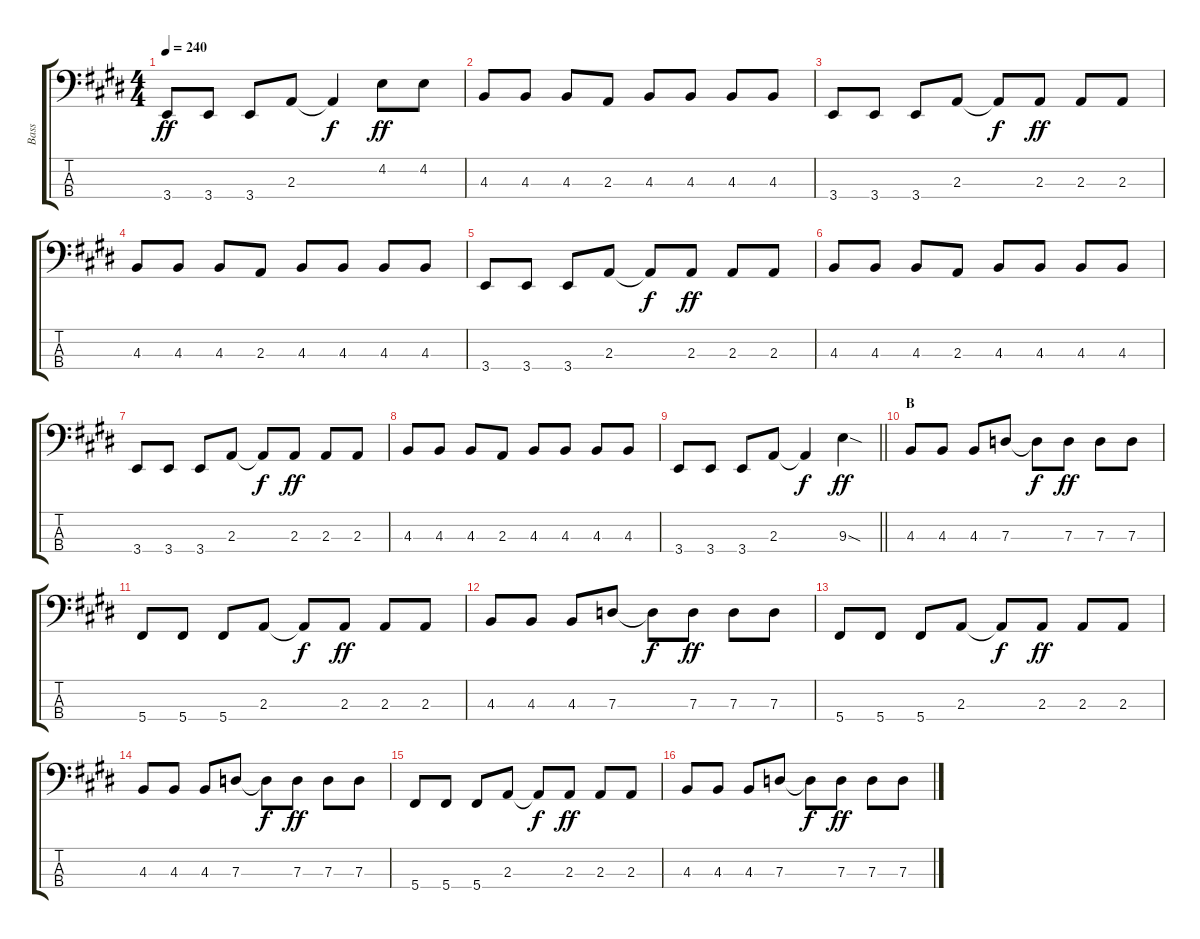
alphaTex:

\track ("Bass" "Bass") {instrument electricbasspick}
\staff {score tabs}
\tuning (F2 C2 G1 Db1) {hide}
\ts (4 4)
\tempo 240
\clef f4
\ks e
3.4.8{dy ff} 3.4.8 3.4.8 2.3.8 2.3{t}.4{dy f} 4.2.8{dy ff} 4.2.8 |
4.3.8 4.3.8 4.3.8 2.3.8 4.3.8 4.3.8 4.3.8 4.3.8 |
3.4.8 3.4.8 3.4.8 2.3.8 2.3{t}.8{dy f} 2.3.8{dy ff} 2.3.8 2.3.8 |
4.3.8 4.3.8 4.3.8 2.3.8 4.3.8 4.3.8 4.3.8 4.3.8 |
3.4.8 3.4.8 3.4.8 2.3.8 2.3{t}.8{dy f} 2.3.8{dy ff} 2.3.8 2.3.8 |
4.3.8 4.3.8 4.3.8 2.3.8 4.3.8 4.3.8 4.3.8 4.3.8 |
3.4.8 3.4.8 3.4.8 2.3.8 2.3{t}.8{dy f} 2.3.8{dy ff} 2.3.8 2.3.8 |
4.3.8 4.3.8 4.3.8 2.3.8 4.3.8 4.3.8 4.3.8 4.3.8 |
\barLineRight lightlight
3.4.8 3.4.8 3.4.8 2.3.8 2.3{t}.4{dy f} 9.3{sod}.4{dy ff} |
\section ("" "B")
4.3.8 4.3.8 4.3.8 7.3.8 7.3{t}.8{dy f} 7.3.8{dy ff} 7.3.8 7.3.8 |
5.4.8 5.4.8 5.4.8 2.3.8 2.3{t}.8{dy f} 2.3.8{dy ff} 2.3.8 2.3.8 |
4.3.8 4.3.8 4.3.8 7.3.8 7.3{t}.8{dy f} 7.3.8{dy ff} 7.3.8 7.3.8 |
5.4.8 5.4.8 5.4.8 2.3.8 2.3{t}.8{dy f} 2.3.8{dy ff} 2.3.8 2.3.8 |
4.3.8 4.3.8 4.3.8 7.3.8 7.3{t}.8{dy f} 7.3.8{dy ff} 7.3.8 7.3.8 |
5.4.8 5.4.8 5.4.8 2.3.8 2.3{t}.8{dy f} 2.3.8{dy ff} 2.3.8 2.3.8 |
4.3.8 4.3.8 4.3.8 7.3.8 7.3{t}.8{dy f} 7.3.8{dy ff} 7.3.8 7.3.8
